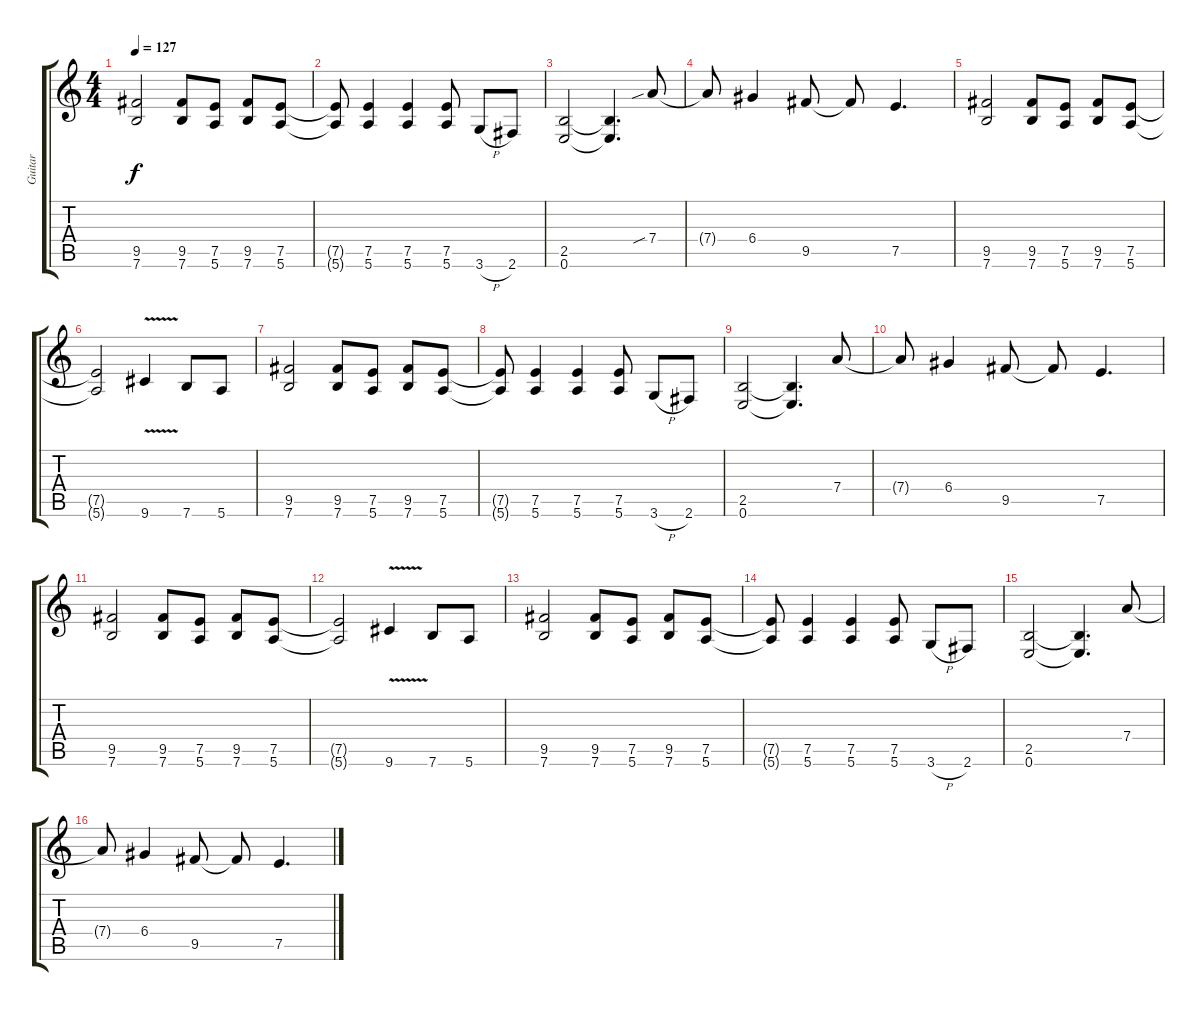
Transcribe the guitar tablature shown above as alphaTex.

\track ("Guitar" "Guitar") {instrument distortionguitar}
\staff {score tabs}
\tuning (E4 B3 G3 D3 A2 E2) {hide}
\ts (4 4)
\tempo 127
\clef g2
\ks c
(9.5 7.6).2{dy f} (9.5 7.6).8 (7.5 5.6).8 (9.5 7.6).8 (7.5 5.6).8 |
(7.5{t} 5.6{t}).8 (7.5 5.6).4 (7.5 5.6).4 (7.5 5.6).8 3.6{h}.8 2.6.8 |
(2.5 0.6).2 (2.5{t} 0.6{t}).4{d} 7.4{sib}.8 |
7.4{t}.8 6.4.4 9.5.8 9.5{t}.8 7.5.4{d} |
(9.5 7.6).2 (9.5 7.6).8 (7.5 5.6).8 (9.5 7.6).8 (7.5 5.6).8 |
(7.5{t} 5.6{t}).2 9.6{v}.4 7.6.8 5.6.8 |
(9.5 7.6).2 (9.5 7.6).8 (7.5 5.6).8 (9.5 7.6).8 (7.5 5.6).8 |
(7.5{t} 5.6{t}).8 (7.5 5.6).4 (7.5 5.6).4 (7.5 5.6).8 3.6{h}.8 2.6.8 |
(2.5 0.6).2 (2.5{t} 0.6{t}).4{d} 7.4.8 |
7.4{t}.8 6.4.4 9.5.8 9.5{t}.8 7.5.4{d} |
(9.5 7.6).2 (9.5 7.6).8 (7.5 5.6).8 (9.5 7.6).8 (7.5 5.6).8 |
(7.5{t} 5.6{t}).2 9.6{v}.4 7.6.8 5.6.8 |
(9.5 7.6).2 (9.5 7.6).8 (7.5 5.6).8 (9.5 7.6).8 (7.5 5.6).8 |
(7.5{t} 5.6{t}).8 (7.5 5.6).4 (7.5 5.6).4 (7.5 5.6).8 3.6{h}.8 2.6.8 |
(2.5 0.6).2 (2.5{t} 0.6{t}).4{d} 7.4.8 |
7.4{t}.8 6.4.4 9.5.8 9.5{t}.8 7.5.4{d}
